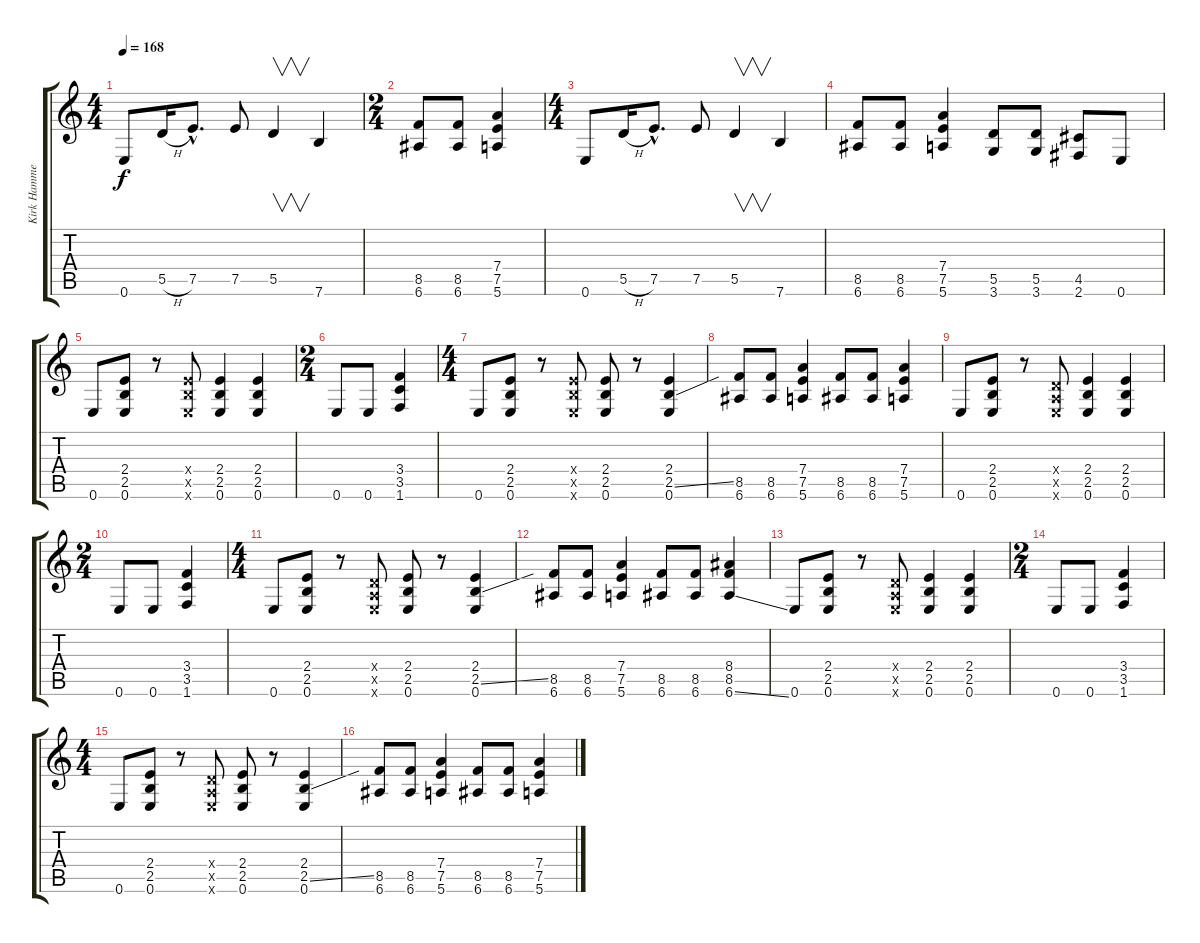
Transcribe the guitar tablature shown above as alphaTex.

\track ("Kirk Hammett Distortion" "Kirk Hamme") {instrument distortionguitar}
\staff {score tabs}
\tuning (E4 B3 G3 D3 A2 E2) {hide}
\ts (4 4)
\tempo 168
\clef g2
\ks c
0.6.8{dy f} 5.5{h}.16 7.5{hac}.8{d} 7.5.8 5.5.4{v} 7.6.4 |
\ts (2 4)
(8.5 6.6).8 (8.5 6.6).8 (7.4 7.5 5.6).4 |
\ts (4 4)
0.6.8 5.5{h}.16 7.5{hac}.8{d} 7.5.8 5.5.4{v} 7.6.4 |
(8.5 6.6).8 (8.5 6.6).8 (7.4 7.5 5.6).4 (5.5 3.6).8 (5.5 3.6).8 (4.5 2.6).8 0.6.8 |
0.6.8 (2.4 2.5 0.6).8 r.8 (2.4{x} 2.5{x} 0.6{x}).8 (2.4 2.5 0.6).4 (2.4 2.5 0.6).4 |
\ts (2 4)
0.6.8 0.6.8 (3.4 3.5 1.6).4 |
\ts (4 4)
0.6.8 (2.4 2.5 0.6).8 r.8 (2.4{x} 2.5{x} 0.6{x}).8 (2.4 2.5 0.6).8 r.8 (2.4 2.5{ss} 0.6).4 |
(8.5 6.6).8 (8.5 6.6).8 (7.4 7.5 5.6).4 (8.5 6.6).8 (8.5 6.6).8 (7.4 7.5 5.6).4 |
0.6.8 (2.4 2.5 0.6).8 r.8 (0.4{x} 0.5{x} 0.6{x}).8 (2.4 2.5 0.6).4 (2.4 2.5 0.6).4 |
\ts (2 4)
0.6.8 0.6.8 (3.4 3.5 1.6).4 |
\ts (4 4)
0.6.8 (2.4 2.5 0.6).8 r.8 (0.4{x} 0.5{x} 0.6{x}).8 (2.4 2.5 0.6).8 r.8 (2.4 2.5{ss} 0.6).4 |
(8.5 6.6).8 (8.5 6.6).8 (7.4 7.5 5.6).4 (8.5 6.6).8 (8.5 6.6).8 (8.4 8.5 6.6{ss}).4 |
0.6.8 (2.4 2.5 0.6).8 r.8 (0.4{x} 0.5{x} 0.6{x}).8 (2.4 2.5 0.6).4 (2.4 2.5 0.6).4 |
\ts (2 4)
0.6.8 0.6.8 (3.4 3.5 1.6).4 |
\ts (4 4)
0.6.8 (2.4 2.5 0.6).8 r.8 (0.4{x} 0.5{x} 0.6{x}).8 (2.4 2.5 0.6).8 r.8 (2.4 2.5{ss} 0.6).4 |
(8.5 6.6).8 (8.5 6.6).8 (7.4 7.5 5.6).4 (8.5 6.6).8 (8.5 6.6).8 (7.4 7.5 5.6).4
